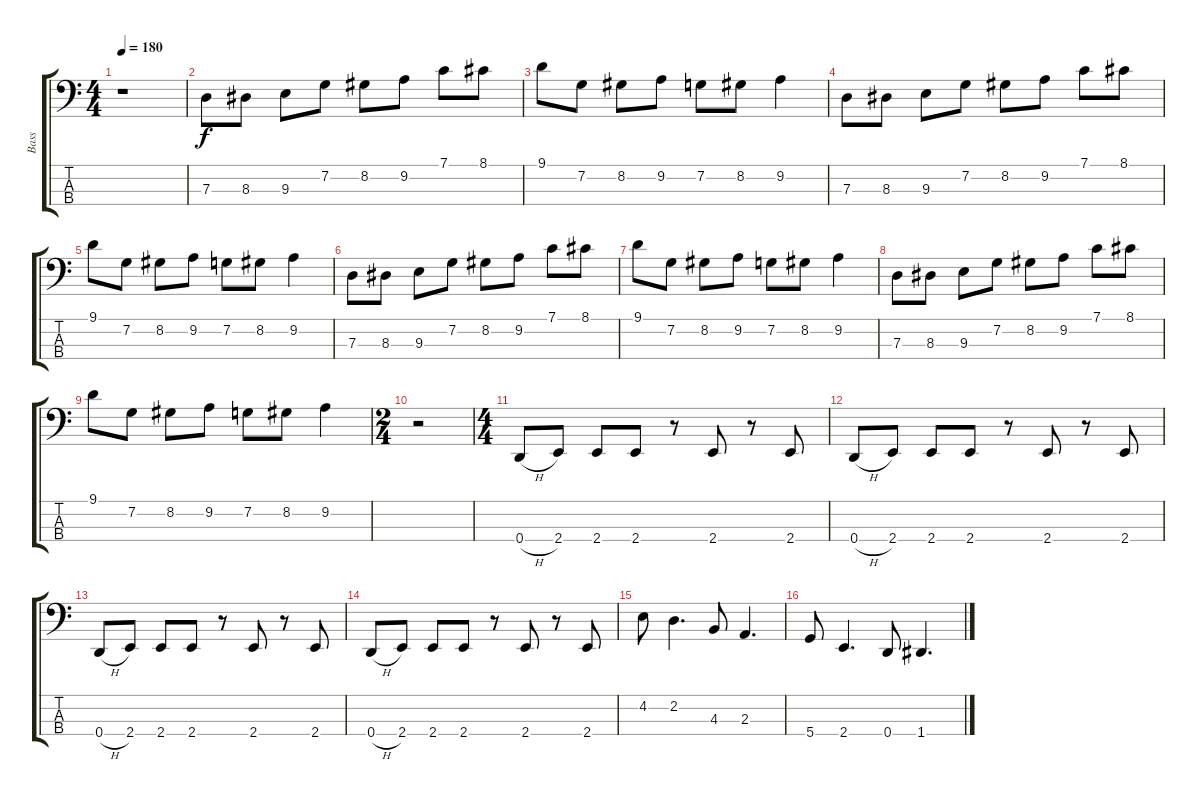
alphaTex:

\track ("Bass" "Bass") {instrument distortionguitar}
\staff {score tabs}
\tuning (F2 C2 G1 D1) {hide}
\ts (4 4)
\tempo 180
\clef f4
\ks c
r.1{dy f instrument distortionguitar} |
7.3.8 8.3.8 9.3.8 7.2.8 8.2.8 9.2.8 7.1.8 8.1.8 |
9.1.8 7.2.8 8.2.8 9.2.8 7.2.8 8.2.8 9.2.4 |
7.3.8 8.3.8 9.3.8 7.2.8 8.2.8 9.2.8 7.1.8 8.1.8 |
9.1.8 7.2.8 8.2.8 9.2.8 7.2.8 8.2.8 9.2.4 |
7.3.8 8.3.8 9.3.8 7.2.8 8.2.8 9.2.8 7.1.8 8.1.8 |
9.1.8 7.2.8 8.2.8 9.2.8 7.2.8 8.2.8 9.2.4 |
7.3.8 8.3.8 9.3.8 7.2.8 8.2.8 9.2.8 7.1.8 8.1.8 |
9.1.8 7.2.8 8.2.8 9.2.8 7.2.8 8.2.8 9.2.4 |
\ts (2 4)
r.2 |
\ts (4 4)
0.4{h}.8 2.4.8 2.4.8 2.4.8 r.8 2.4.8 r.8 2.4.8 |
0.4{h}.8 2.4.8 2.4.8 2.4.8 r.8 2.4.8 r.8 2.4.8 |
0.4{h}.8 2.4.8 2.4.8 2.4.8 r.8 2.4.8 r.8 2.4.8 |
0.4{h}.8 2.4.8 2.4.8 2.4.8 r.8 2.4.8 r.8 2.4.8 |
4.2.8 2.2.4{d} 4.3.8 2.3.4{d} |
5.4.8 2.4.4{d} 0.4.8 1.4.4{d}
